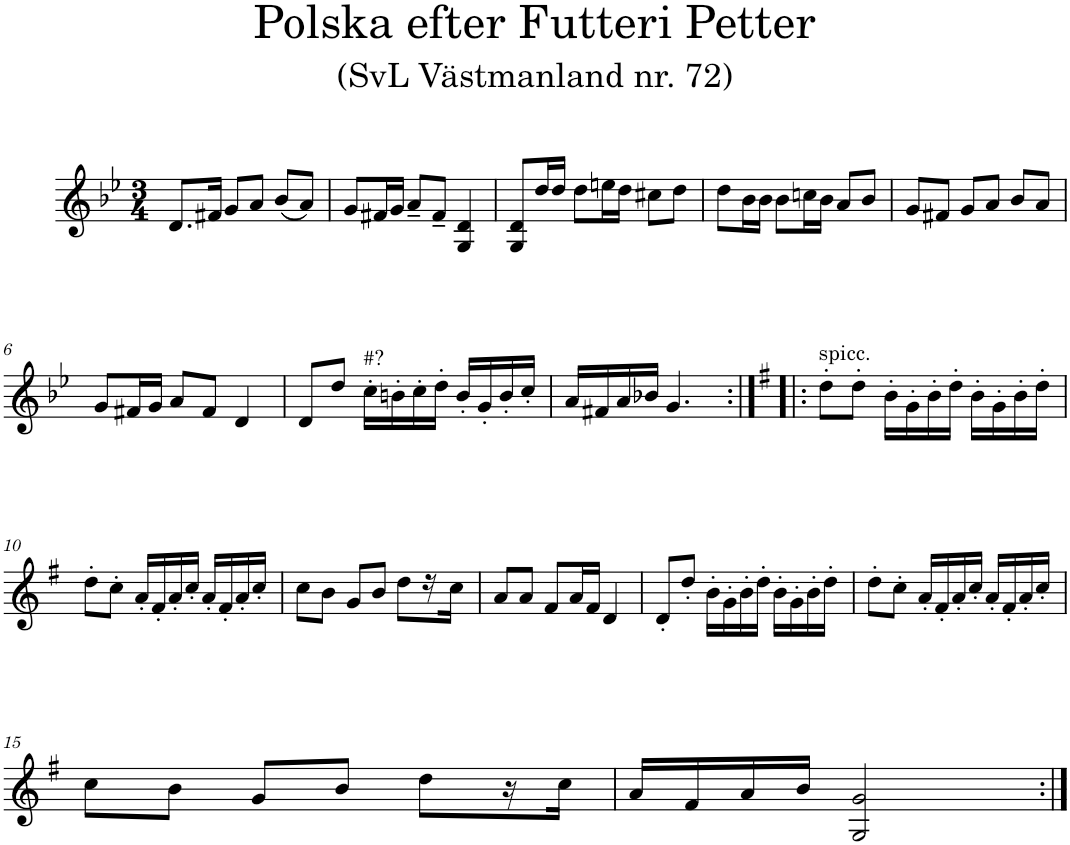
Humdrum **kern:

**kern
*part1
*staff1
*I"Piano
*I'Pno
*clefG2
*k[b-e-]
*g:
*M3/4
=1
8.d/L
16f#X/Jk
8g/L
8a/J
(8b-/L
8a/J)
=2
8g/L
16f#X/L
16g/JJ
8a~/L
8f#~/J
4G/ 4d/
=3
8G/ 8d/L
16dd/L
16dd/JJ
8dd\L
16een\L
16dd\JJ
8cc#X\L
8dd\J
=4
8dd\L
16b-\L
16b-\JJ
8b-\L
16ccn\L
16b-\JJ
8a/L
8b-/J
=5
8g/L
8f#X/J
8g/L
8a/J
8b-/L
8a/J
!!LO:LB:g=z
=6
8g/L
16f#X/L
16g/JJ
8a/L
8f#/J
4d/
=7
8d/L
8dd/J
!LO:TX:a:t=#?
16cc'\LL
16bn'\
16cc'\
16dd'\JJ
16b'/LL
16g'/
16b'/
16cc'/JJ
=8
16a/LL
16f#X/
16a/
16b-X/JJ
4.g/
=9:|!|:
*k[f#]
*G:
!LO:TX:a:t=spicc.
8dd'\L
8dd'\J
16b'\LL
16g'\
16b'\
16dd'\JJ
16b'\LL
16g'\
16b'\
16dd'\JJ
!!LO:LB:g=z
=10
8dd'\L
8cc'\J
16a'/LL
16f#'/
16a'/
16cc'/JJ
16a'/LL
16f#'/
16a'/
16cc'/JJ
=11
8cc\L
8b\J
8g/L
8b/J
8dd\L
16r
16cc\JJ
=12
8a/L
8a/J
8f#/L
16a/L
16f#/JJ
4d/
=13
8d'/L
8dd'/J
16b'\LL
16g'\
16b'\
16dd'\JJ
16b'\LL
16g'\
16b'\
16dd'\JJ
=14
8dd'\L
8cc'\J
16a'/LL
16f#'/
16a'/
16cc'/JJ
16a'/LL
16f#'/
16a'/
16cc'/JJ
!!LO:LB:g=z
=15
8cc\L
8b\J
8g/L
8b/J
8dd\L
16r
16cc\JJ
=16
16a/LL
16f#/
16a/
16b/JJ
2G/ 2g/
=:|!
*-
